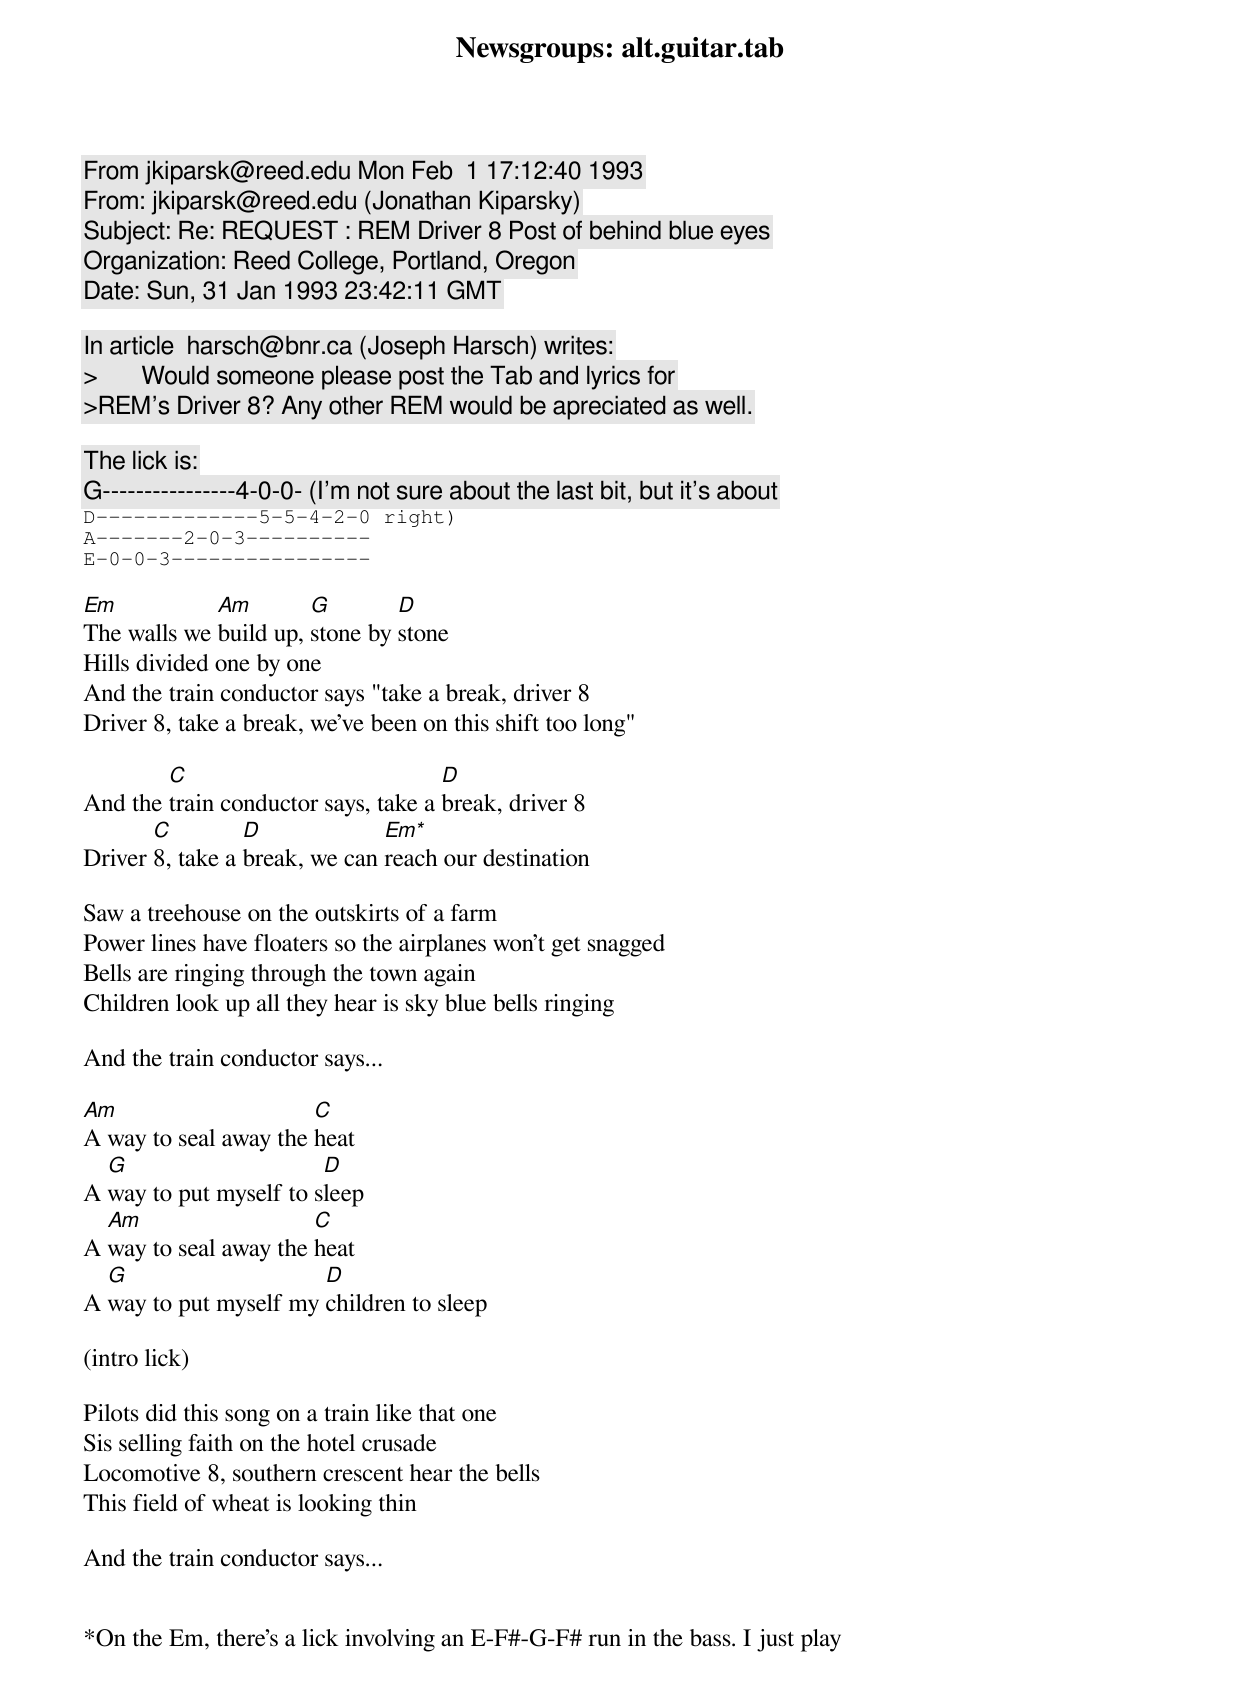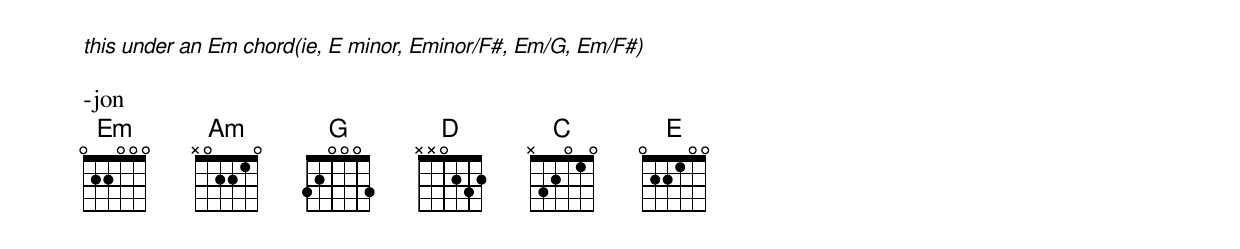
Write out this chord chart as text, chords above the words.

From jkiparsk@reed.edu Mon Feb  1 17:12:40 1993
Newsgroups: alt.guitar.tab
From: jkiparsk@reed.edu (Jonathan Kiparsky)
Subject: Re: REQUEST : REM Driver 8 Post of behind blue eyes
Organization: Reed College, Portland, Oregon
Date: Sun, 31 Jan 1993 23:42:11 GMT

In article <C1MoAI.Fy0@news.rich.bnr.ca> harsch@bnr.ca (Joseph Harsch) writes:
>	Would someone please post the Tab and lyrics for
>REM's Driver 8? Any other REM would be apreciated as well.

The lick is:
G----------------4-0-0- (I'm not sure about the last bit, but it's about
D-------------5-5-4-2-0 right)
A-------2-0-3----------
E-0-0-3----------------

Em           Am        G        D
The walls we build up, stone by stone
Hills divided one by one
And the train conductor says "take a break, driver 8
Driver 8, take a break, we've been on this shift too long"

        C                            D
And the train conductor says, take a break, driver 8
       C         D             Em*
Driver 8, take a break, we can reach our destination

Saw a treehouse on the outskirts of a farm
Power lines have floaters so the airplanes won't get snagged
Bells are ringing through the town again
Children look up all they hear is sky blue bells ringing

And the train conductor says...

Am                     C
A way to seal away the heat
  G                     D
A way to put myself to sleep
  Am                   C
A way to seal away the heat
  G                    D
A way to put myself my children to sleep

(intro lick)

Pilots did this song on a train like that one
Sis selling faith on the hotel crusade
Locomotive 8, southern crescent hear the bells
This field of wheat is looking thin

And the train conductor says...


*On the Em, there's a lick involving an E-F#-G-F# run in the bass. I just play
this under an Em chord(ie, E minor, Eminor/F#, Em/G, Em/F#)

-jon
